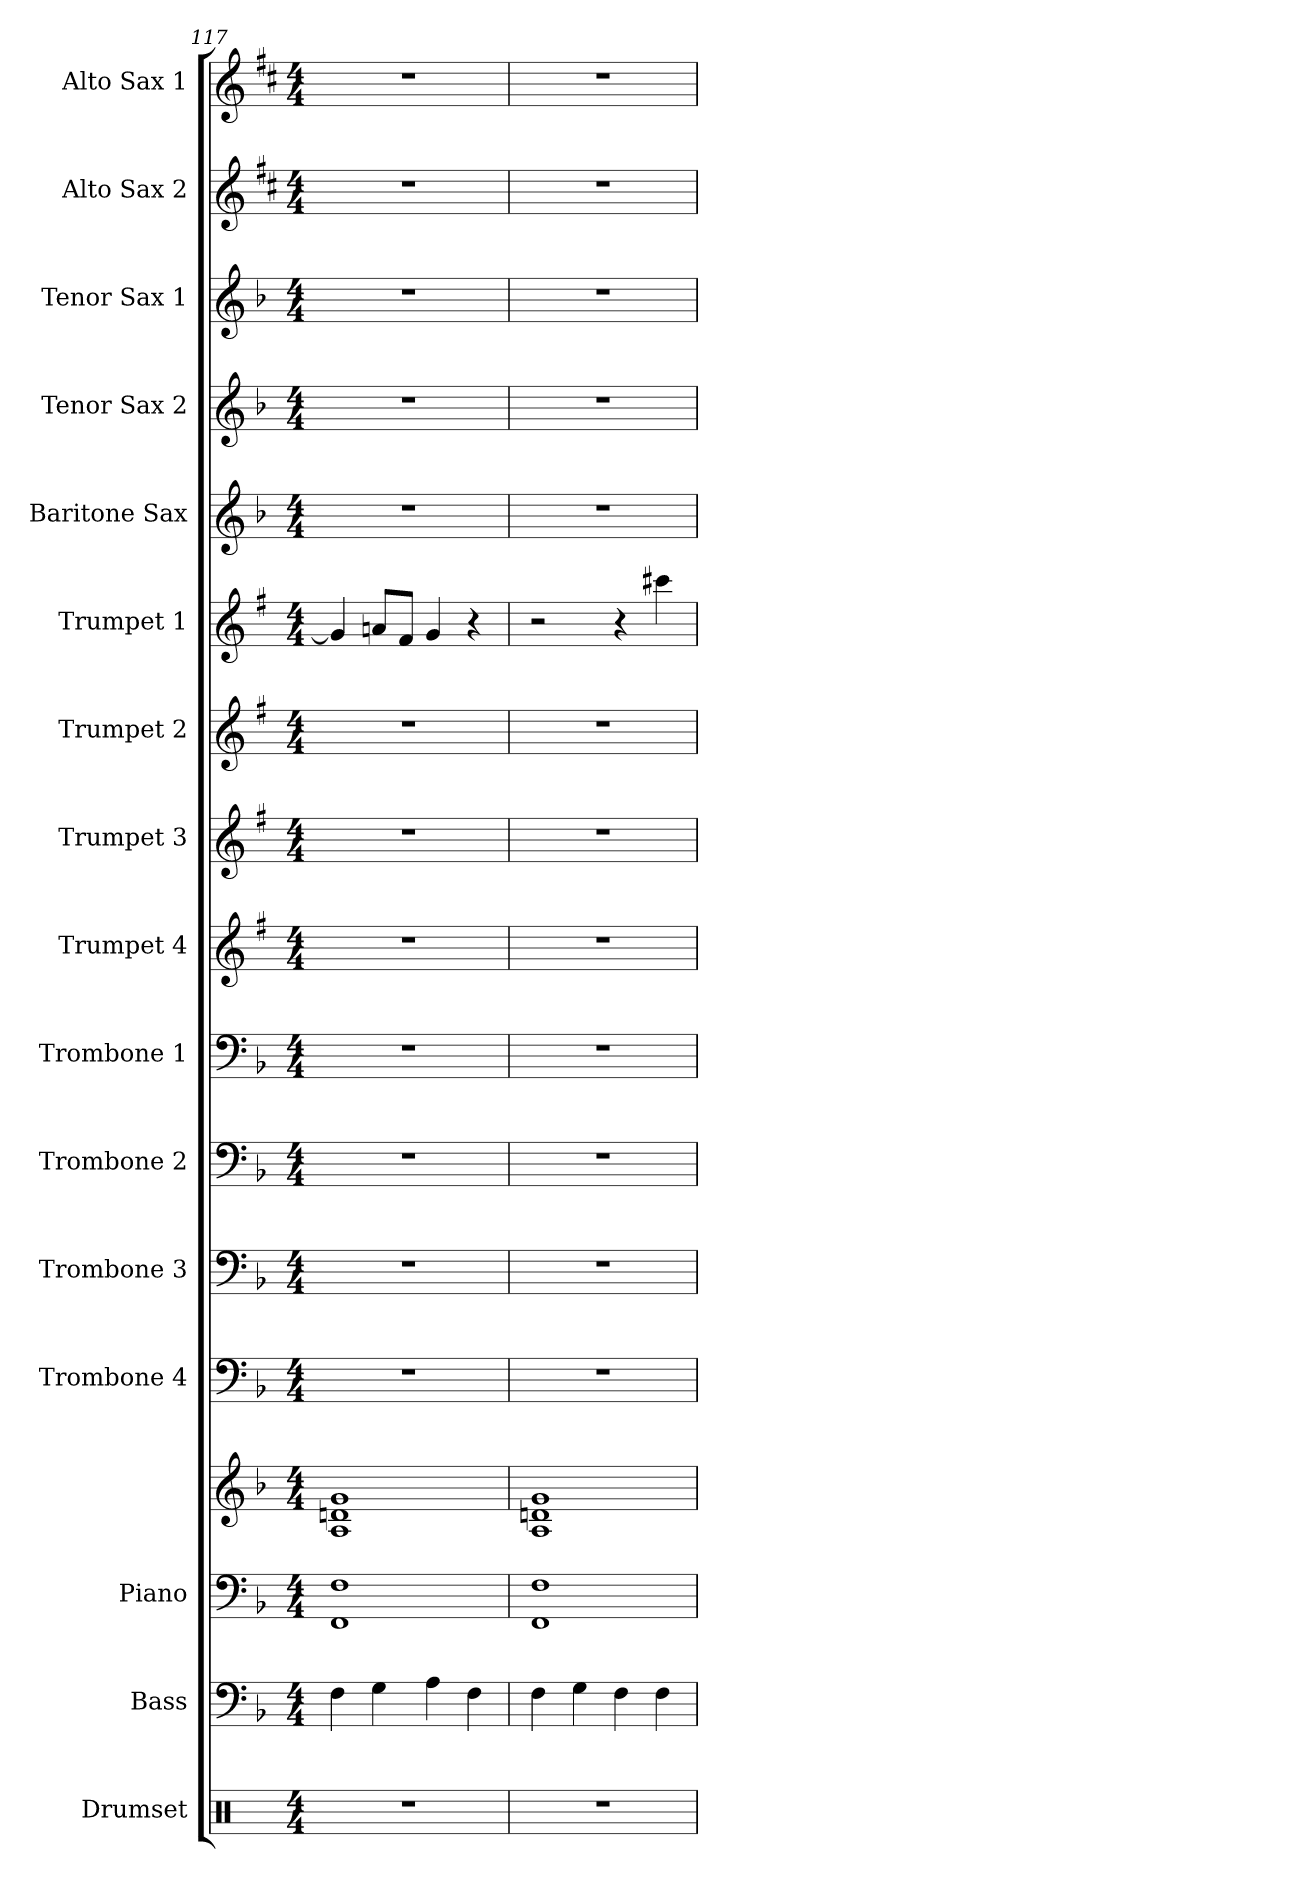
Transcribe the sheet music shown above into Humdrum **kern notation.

**kern	**kern	**kern	**kern	**kern	**kern	**kern	**kern	**kern	**kern	**kern	**kern	**kern	**kern	**kern	**kern	**kern
*part16	*part15	*part14	*part14	*part13	*part12	*part11	*part10	*part9	*part8	*part7	*part6	*part5	*part4	*part3	*part2	*part1
*staff17	*staff16	*staff15	*staff14	*staff13	*staff12	*staff11	*staff10	*staff9	*staff8	*staff7	*staff6	*staff5	*staff4	*staff3	*staff2	*staff1
*I"Drumset	*I"Bass	*I"Piano	*	*I"Trombone 4	*I"Trombone 3	*I"Trombone 2	*I"Trombone 1	*I"Trumpet 4	*I"Trumpet 3	*I"Trumpet 2	*I"Trumpet 1	*I"Baritone Sax	*I"Tenor Sax 2	*I"Tenor Sax 1	*I"Alto Sax 2	*I"Alto Sax 1
*I'Drs.	*I'Bass	*I'Piano	*	*I'Tbn. 4	*I'Tbn. 3	*I'Tbn. 2	*I'Tbn. 1	*I'Tpt. 4	*I'Tpt. 3	*I'Tpt. 2	*I'Tpt. 1	*I'Bari	*I'Tenor 2	*I'Tenor 1	*I'Alto 2	*I'Alto 1
*clefX	*clefF4	*clefF4	*clefG2	*clefF4	*clefF4	*clefF4	*clefF4	*clefG2	*clefG2	*clefG2	*clefG2	*clefG2	*clefG2	*clefG2	*clefG2	*clefG2
*	*ITrd7c12	*	*	*	*	*	*	*ITrd1c2	*ITrd1c2	*ITrd1c2	*ITrd1c2	*ITrd12c21	*ITrd8c14	*ITrd8c14	*ITrd5c9	*ITrd5c9
*k[]	*k[b-]	*k[b-]	*k[b-]	*k[b-]	*k[b-]	*k[b-]	*k[b-]	*k[b-]	*k[b-]	*k[b-]	*k[b-]	*k[b-]	*k[b-]	*k[b-]	*k[b-]	*k[b-]
*M4/4	*M4/4	*M4/4	*M4/4	*M4/4	*M4/4	*M4/4	*M4/4	*M4/4	*M4/4	*M4/4	*M4/4	*M4/4	*M4/4	*M4/4	*M4/4	*M4/4
=117	=117	=117	=117	=117	=117	=117	=117	=117	=117	=117	=117	=117	=117	=117	=117	=117
1r	4FF\	1FF 1F	1A 1dn 1g	1r	1r	1r	1r	1r	1r	1r	4f/]	1r	1r	1r	1r	1r
.	4GG\	.	.	.	.	.	.	.	.	.	8gn/L	.	.	.	.	.
.	.	.	.	.	.	.	.	.	.	.	8e/J	.	.	.	.	.
.	4AA\	.	.	.	.	.	.	.	.	.	4f/	.	.	.	.	.
.	4FF\	.	.	.	.	.	.	.	.	.	4r	.	.	.	.	.
=118	=118	=118	=118	=118	=118	=118	=118	=118	=118	=118	=118	=118	=118	=118	=118	=118
1r	4FF\	1FF 1F	1A 1dn 1g	1r	1r	1r	1r	1r	1r	1r	2r	1r	1r	1r	1r	1r
.	4GG\	.	.	.	.	.	.	.	.	.	.	.	.	.	.	.
.	4FF\	.	.	.	.	.	.	.	.	.	4r	.	.	.	.	.
.	4FF\	.	.	.	.	.	.	.	.	.	4bbn\	.	.	.	.	.
=	=	=	=	=	=	=	=	=	=	=	=	=	=	=	=	=
*-	*-	*-	*-	*-	*-	*-	*-	*-	*-	*-	*-	*-	*-	*-	*-	*-
